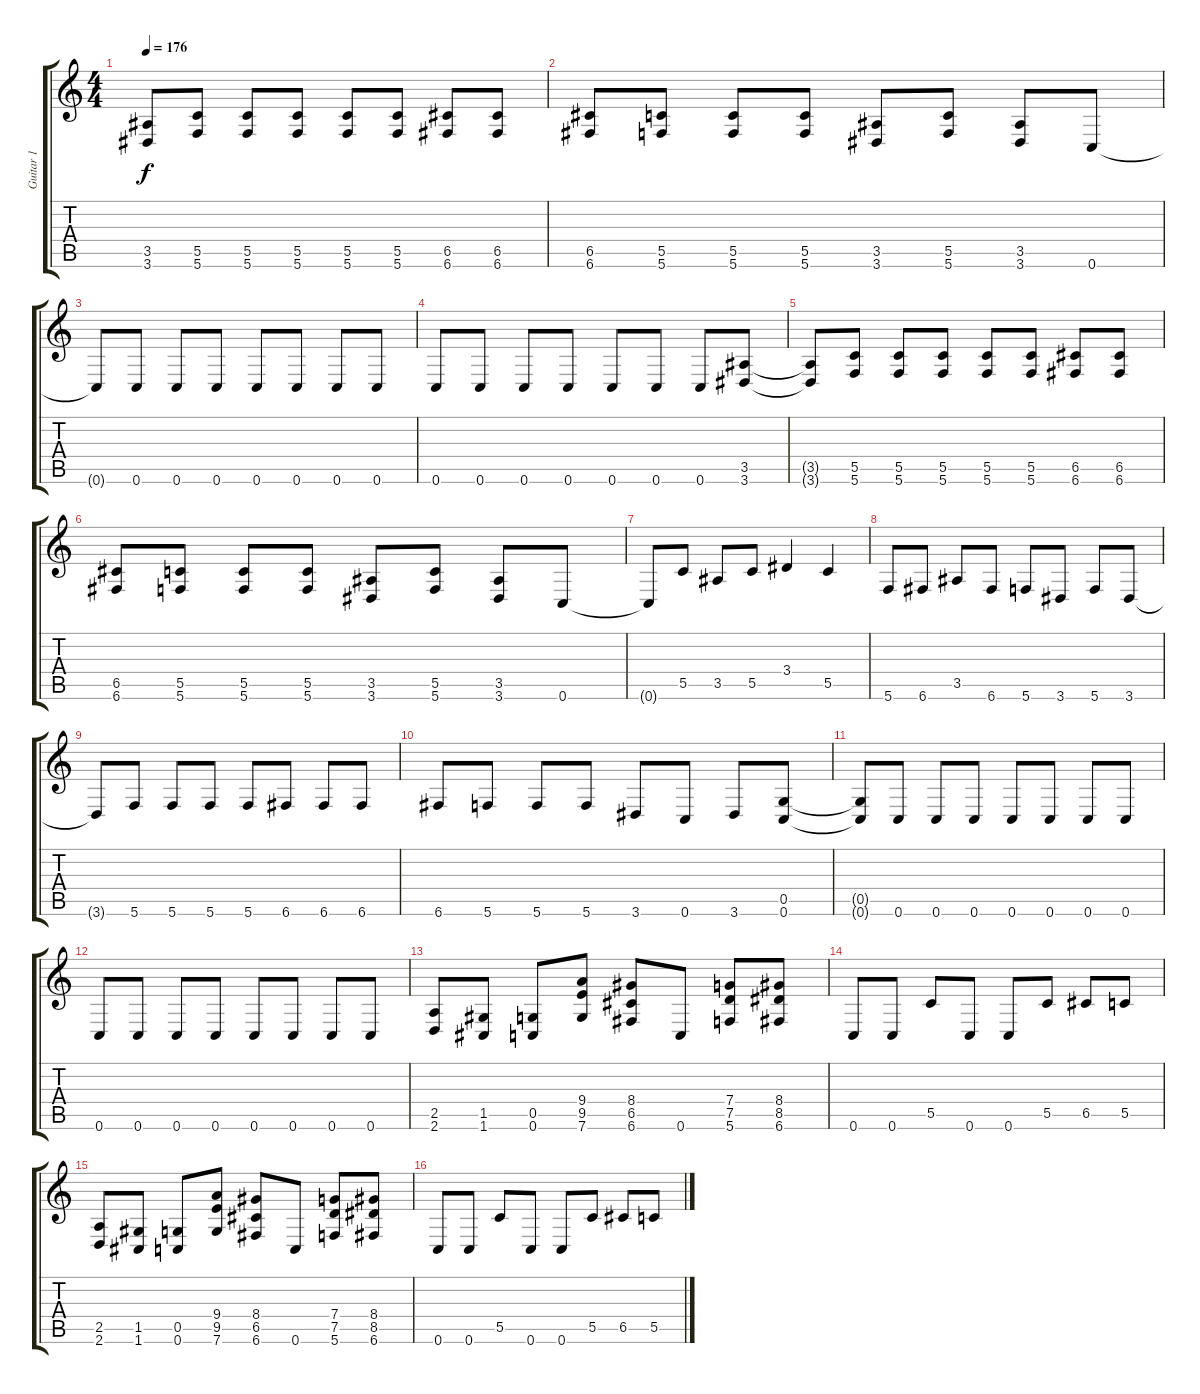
\track ("Guitar 1" "Guitar 1") {instrument distortionguitar}
\staff {score tabs}
\tuning (D4 A3 F3 C3 G2 C2) {hide}
\ts (4 4)
\tempo 176
\clef g2
\ks c
(3.5{t} 3.6{t}).8{dy f} (5.5 5.6).8 (5.5 5.6).8 (5.5 5.6).8 (5.5 5.6).8 (5.5 5.6).8 (6.5 6.6).8 (6.5 6.6).8 |
(6.5 6.6).8 (5.5 5.6).8 (5.5 5.6).8 (5.5 5.6).8 (3.5 3.6).8 (5.5 5.6).8 (3.5 3.6).8 0.6.8 |
0.6{t}.8 0.6.8 0.6.8 0.6.8 0.6.8 0.6.8 0.6.8 0.6.8 |
0.6.8 0.6.8 0.6.8 0.6.8 0.6.8 0.6.8 0.6.8 (3.5 3.6).8 |
(3.5{t} 3.6{t}).8 (5.5 5.6).8 (5.5 5.6).8 (5.5 5.6).8 (5.5 5.6).8 (5.5 5.6).8 (6.5 6.6).8 (6.5 6.6).8 |
(6.5 6.6).8 (5.5 5.6).8 (5.5 5.6).8 (5.5 5.6).8 (3.5 3.6).8 (5.5 5.6).8 (3.5 3.6).8 0.6.8 |
0.6{t}.8 5.5.8 3.5.8 5.5.8 3.4.4 5.5.4 |
5.6.8 6.6.8 3.5.8 6.6.8 5.6.8 3.6.8 5.6.8 3.6.8 |
3.6{t}.8 5.6.8 5.6.8 5.6.8 5.6.8 6.6.8 6.6.8 6.6.8 |
6.6.8 5.6.8 5.6.8 5.6.8 3.6.8 0.6.8 3.6.8 (0.5 0.6).8 |
(0.5{t} 0.6{t}).8 0.6.8 0.6.8 0.6.8 0.6.8 0.6.8 0.6.8 0.6.8 |
0.6.8 0.6.8 0.6.8 0.6.8 0.6.8 0.6.8 0.6.8 0.6.8 |
(2.5 2.6).8 (1.5 1.6).8 (0.5 0.6).8 (9.4 9.5 7.6).8 (8.4 6.5 6.6).8 0.6.8 (7.4 7.5 5.6).8 (8.4 8.5 6.6).8 |
0.6.8 0.6.8 5.5.8 0.6.8 0.6.8 5.5.8 6.5.8 5.5.8 |
(2.5 2.6).8 (1.5 1.6).8 (0.5 0.6).8 (9.4 9.5 7.6).8 (8.4 6.5 6.6).8 0.6.8 (7.4 7.5 5.6).8 (8.4 8.5 6.6).8 |
0.6.8 0.6.8 5.5.8 0.6.8 0.6.8 5.5.8 6.5.8 5.5.8
